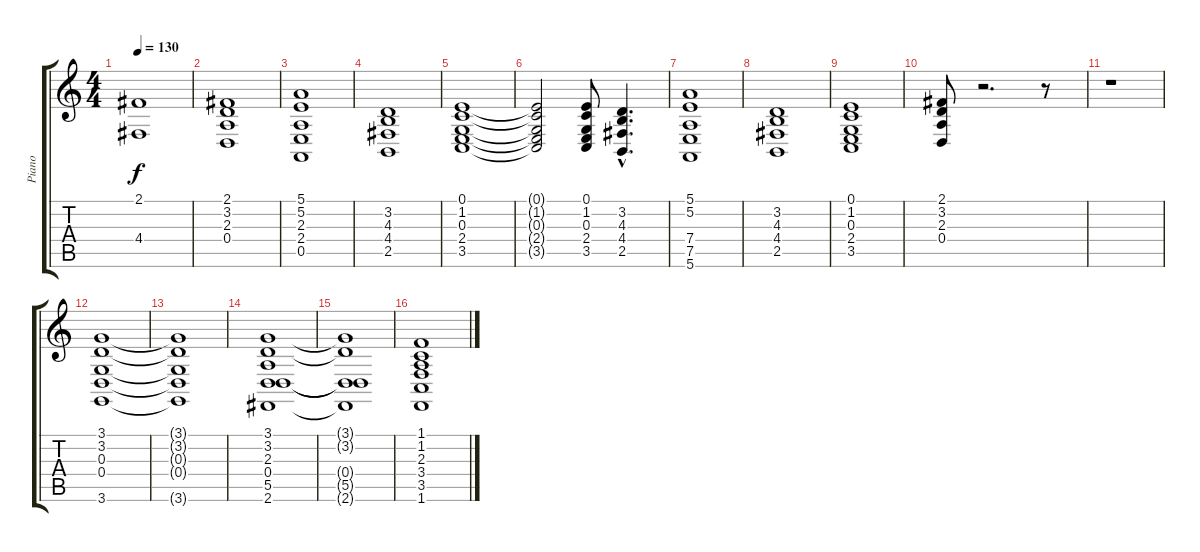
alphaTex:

\track ("Piano" "Piano") {instrument acousticgrandpiano}
\staff {score tabs}
\tuning (E4 B3 G3 D3 A2 E2) {hide}
\ts (4 4)
\tempo 130
\clef g2
\ks c
(2.1 4.4).1{dy f} |
(2.1 3.2 2.3 0.4).1 |
(5.1 5.2 2.3 2.4 0.5).1 |
(3.2 4.3 4.4 2.5).1 |
(0.1 1.2 0.3 2.4 3.5).1 |
(0.1{t} 1.2{t} 0.3{t} 2.4{t} 3.5{t}).2 (0.1 1.2 0.3 2.4 3.5).8 (3.2{hac} 4.3{hac} 4.4{hac} 2.5{hac}).4{d} |
(5.1 5.2 7.4 7.5 5.6).1 |
(3.2 4.3 4.4 2.5).1 |
(0.1 1.2 0.3 2.4 3.5).1 |
(2.1 3.2 2.3 0.4).8 r.2{d} r.8 |
r.1 |
(3.1 3.2 0.3 0.4 3.6).1 |
(3.1{t} 3.2{t} 0.3{t} 0.4{t} 3.6{t}).1 |
(3.1 3.2 2.3 0.4 5.5 2.6).1 |
(3.1{t} 3.2{t} 0.4{t} 5.5{t} 2.6{t}).1 |
(1.1 1.2 2.3 3.4 3.5 1.6).1
